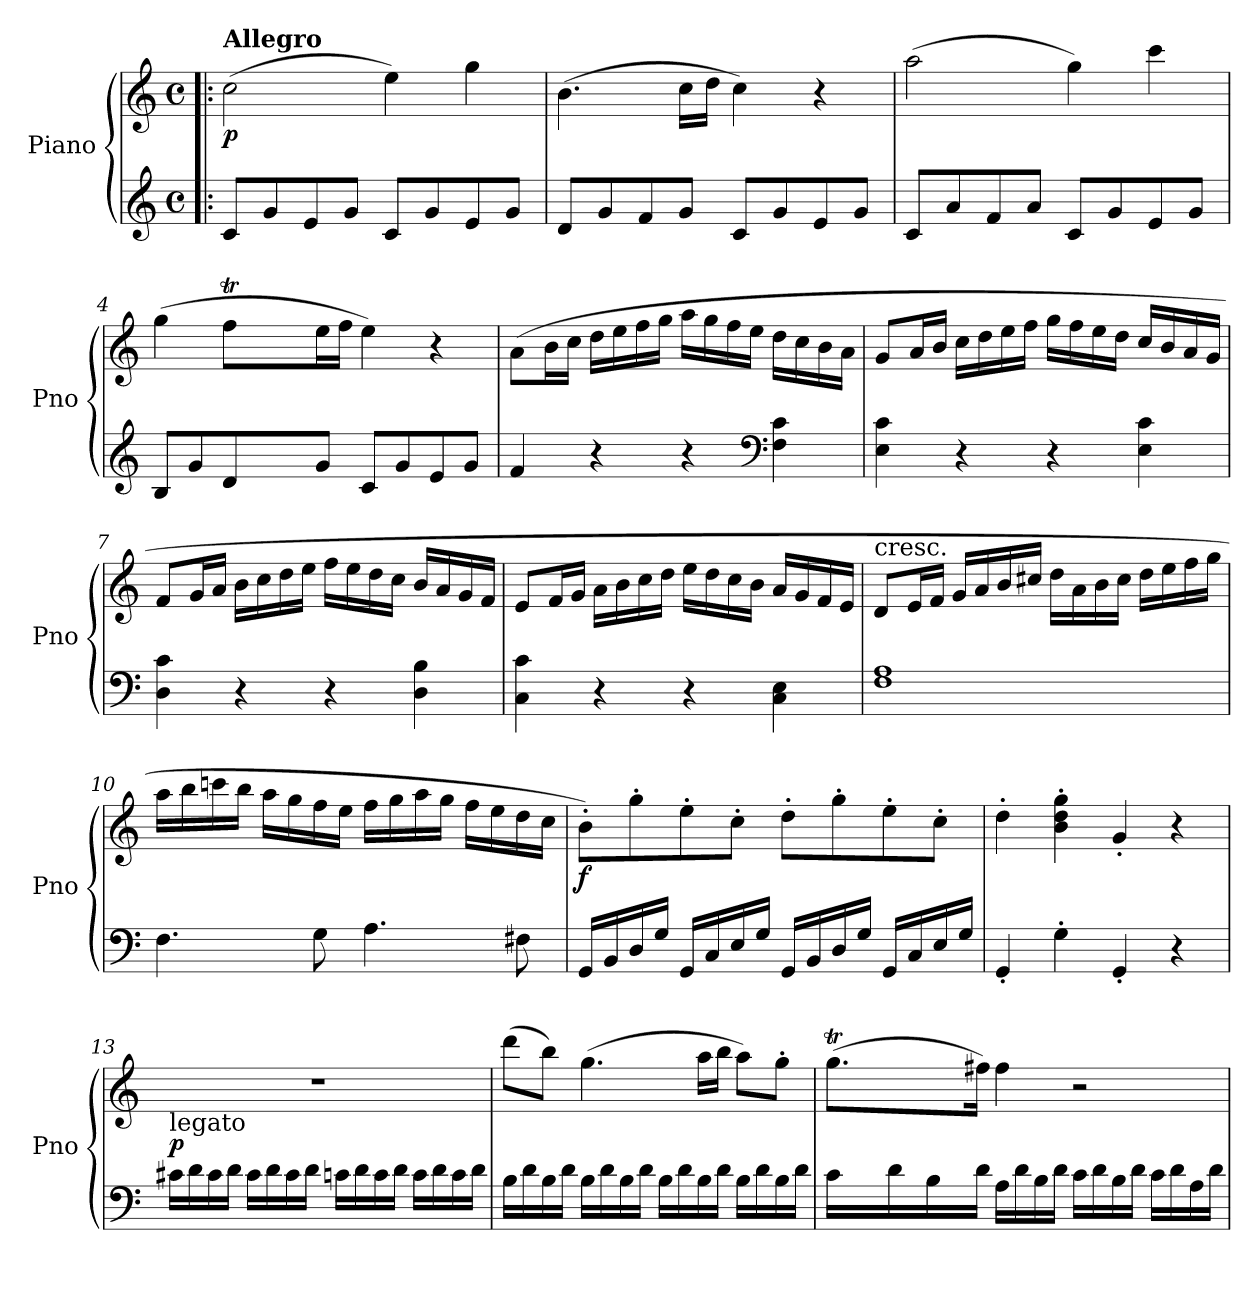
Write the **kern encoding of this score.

**kern	**kern	**dynam
*part1	*part1	*part1
*staff2	*staff1	*staff1/2
*I"Piano	*	*
*I'Pno	*	*
*clefG2	*clefG2	*
*k[]	*k[]	*
*M4/4	*M4/4	*
*met(c)	*met(c)	*
=1!|:	=1!|:	=1!|:
!	!LO:TX:a:B:t=Allegro	!
!	!	!LO:DY:b
8c/L	(2cc\	p
8g/	.	.
8e/	.	.
8g/J	.	.
8c/L	4ee\)	.
8g/	.	.
8e/	4gg\	.
8g/J	.	.
=2	=2	=2
8d/L	(4.b\	.
8g/	.	.
8f/	.	.
8g/J	16cc\LL	.
.	16dd\JJ	.
8c/L	4cc\)	.
8g/	.	.
8e/	4r	.
8g/J	.	.
=3	=3	=3
8c/L	(2aa\	.
8a/	.	.
8f/	.	.
8a/J	.	.
8c/L	4gg\)	.
8g/	.	.
8e/	4ccc\	.
8g/J	.	.
=4	=4	=4
*	*^	*
8B/L	(4gg\	4ryy	.
8g/	.	.	.
8d/	8ffT\L	32ggLLLyy	.
.	.	32ffyy	.
.	.	32ggyy	.
.	.	32ffJJJyy	.
8g/J	16ee\L	2ryy	.
.	16ff\JJ	.	.
8c/L	4ee\)	.	.
8g/	.	.	.
8e/	4r	.	.
8g/J	.	8ryy	.
*	*v	*v	*
!!LO:LB:g=z
=5	=5	=5
4f/	(8a\L	.
.	16b\L	.
.	16cc\JJ	.
4r	16dd\LL	.
.	16ee\	.
.	16ff\	.
.	16gg\JJ	.
4r	16aa\LL	.
.	16gg\	.
.	16ff\	.
.	16ee\JJ	.
*clefF4	*	*
4F\ 4c\	16dd\LL	.
.	16cc\	.
.	16b\	.
.	16a\JJ	.
=6	=6	=6
4E\ 4c\	8g/L	.
.	16a/L	.
.	16b/JJ	.
4r	16cc\LL	.
.	16dd\	.
.	16ee\	.
.	16ff\JJ	.
4r	16gg\LL	.
.	16ff\	.
.	16ee\	.
.	16dd\JJ	.
4E\ 4c\	16cc/LL	.
.	16b/	.
.	16a/	.
.	16g/JJ	.
=7	=7	=7
4D\ 4c\	8f/L	.
.	16g/L	.
.	16a/JJ	.
4r	16b\LL	.
.	16cc\	.
.	16dd\	.
.	16ee\JJ	.
4r	16ff\LL	.
.	16ee\	.
.	16dd\	.
.	16cc\JJ	.
4D\ 4B\	16b/LL	.
.	16a/	.
.	16g/	.
.	16f/JJ	.
!!LO:LB:g=z
=8	=8	=8
4C\ 4c\	8e/L	.
.	16f/L	.
.	16g/JJ	.
4r	16a\LL	.
.	16b\	.
.	16cc\	.
.	16dd\JJ	.
4r	16ee\LL	.
.	16dd\	.
.	16cc\	.
.	16b\JJ	.
4C\ 4E\	16a/LL	.
.	16g/	.
.	16f/	.
.	16e/JJ	.
=9	=9	=9
!	!LO:TX:a:t=cresc.	!
1F 1A	8d/L	.
.	16e/L	.
.	16f/JJ	.
.	16g/LL	.
.	16a/	.
.	16b/	.
.	16cc#X/JJ	.
.	16dd\LL	.
.	16a\	.
.	16b\	.
.	16cc#\JJ	.
.	16dd\LL	.
.	16ee\	.
.	16ff\	.
.	16gg\JJ	.
!!LO:LB:g=z
=10	=10	=10
4.F\	16aa\LL	.
.	16bb\	.
.	16cccn\	.
.	16bb\JJ	.
.	16aa\LL	.
.	16gg\	.
8G\	16ff\	.
.	16ee\JJ	.
4.A\	16ff\LL	.
.	16gg\	.
.	16aa\	.
.	16gg\JJ	.
.	16ff\LL	.
.	16ee\	.
8F#X\	16dd\	.
.	16cc\JJ	.
!!LO:LB:g=z
=11	=11	=11
!	!	!LO:DY:b
16GG/LL	8b'\L)	f
16BB/	.	.
16D/	8gg'\	.
16G/JJ	.	.
16GG/LL	8ee'\	.
16C/	.	.
16E/	8cc'\J	.
16G/JJ	.	.
16GG/LL	8dd'\L	.
16BB/	.	.
16D/	8gg'\	.
16G/JJ	.	.
16GG/LL	8ee'\	.
16C/	.	.
16E/	8cc'\J	.
16G/JJ	.	.
=12	=12	=12
4GG'/	4dd'\	.
4G'\	4b\' 4dd\' 4gg\'	.
4GG'/	4g'/	.
4r	4r	.
=13	=13	=13
!LO:TX:a:t=legato	!	!
!	!	!LO:DY:a=2
16c#X\LL	1r	p
16d\	.	.
16c#\	.	.
16d\JJ	.	.
16c#\LL	.	.
16d\	.	.
16c#\	.	.
16d\JJ	.	.
16cn\LL	.	.
16d\	.	.
16c\	.	.
16d\JJ	.	.
16c\LL	.	.
16d\	.	.
16c\	.	.
16d\JJ	.	.
!!LO:PB:g=z
=14	=14	=14
16B\LL	(8ddd\L	.
16d\	.	.
16B\	8bb\J)	.
16d\JJ	.	.
16B\LL	(4.gg\	.
16d\	.	.
16B\	.	.
16d\JJ	.	.
16B\LL	.	.
16d\	.	.
16B\	16aa\LL	.
16d\JJ	16bb\JJ	.
16B\LL	8aa\L)	.
16d\	.	.
16B\	8gg'\J	.
16d\JJ	.	.
!!LO:LB:g=z
=15	=15	=15
*	*^	*
16c\LL	(8.ggT\L	32aaLLLyy	.
.	.	32ggyy	.
16d\	.	32aayy	.
.	.	32ggyy	.
16B\	.	32aayy	.
.	.	32ggJJJyy	.
16d\JJ	16ff#X\Jk)	2ryy	.
16A\LL	4ff#\	.	.
16d\	.	.	.
16B\	.	.	.
16d\JJ	.	.	.
16c\LL	2r	.	.
16d\	.	.	.
16B\	.	.	.
16d\JJ	.	4ryy	.
16c\LL	.	.	.
16d\	.	.	.
16A\	.	.	.
16d\JJ	.	16ryy	.
*	*v	*v	*
=	=	=
*-	*-	*-
